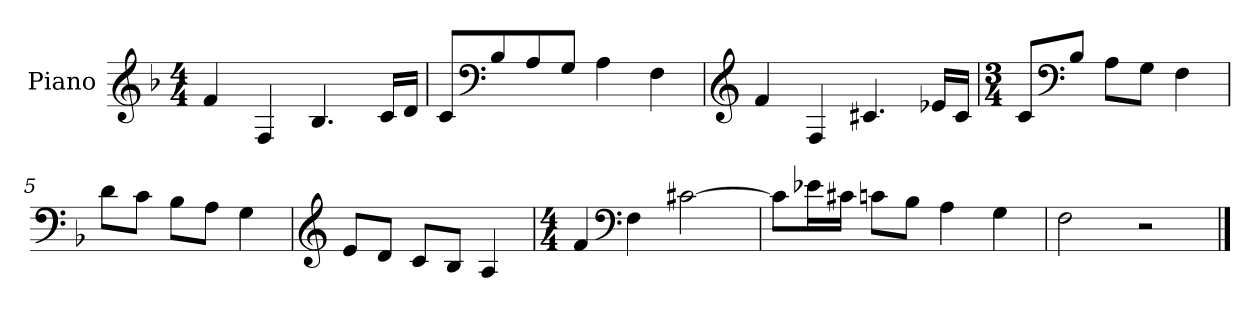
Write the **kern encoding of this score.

**kern
*part1
*staff1
*I"Piano
*I'Pno.
*clefG2
*k[b-]
*M4/4
*MM120
=1
4f/
4F/
4.B-/
16c/LL
16d/JJ
=2
8c/L
*clefF4
8B-/
8A/
8G/J
4A\
4F\
=3
*clefG2
4f/
4F/
4.c#X/
16e-X/LL
16c#/JJ
=4
*M3/4
8c/L
*clefF4
8B-/J
8A\L
8G\J
4F\
=5
8d\L
8c\J
8B-\L
8A\J
4G\
=6
*clefG2
8e/L
8d/J
8c/L
8B-/J
4A/
!!LO:LB:g=z
=7
*M4/4
4f/
*clefF4
4F\
[2c#X\
=8
8c#\L]
16e-X\L
16c#X\JJ
8cn\L
8B-\J
4A\
4G\
=9
2F\
2r
==
*-
